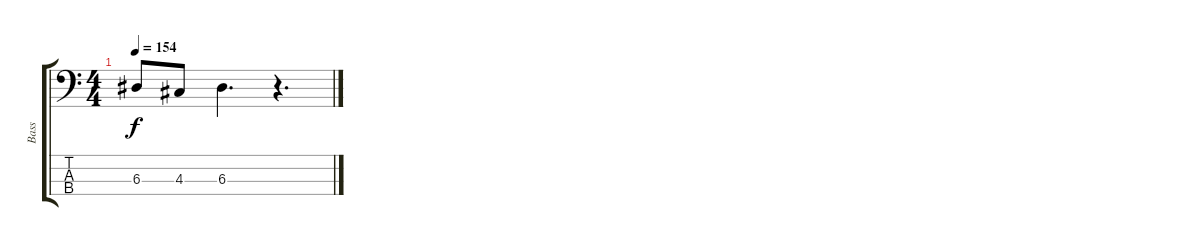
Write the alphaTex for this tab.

\track ("Bass" "Bass") {instrument slapbass2}
\staff {score tabs}
\tuning (G2 D2 A1 E1) {hide}
\ts (4 4)
\tempo 154
\clef f4
\ks c
6.3.8{dy f} 4.3.8 6.3.4{d} r.4{d}
